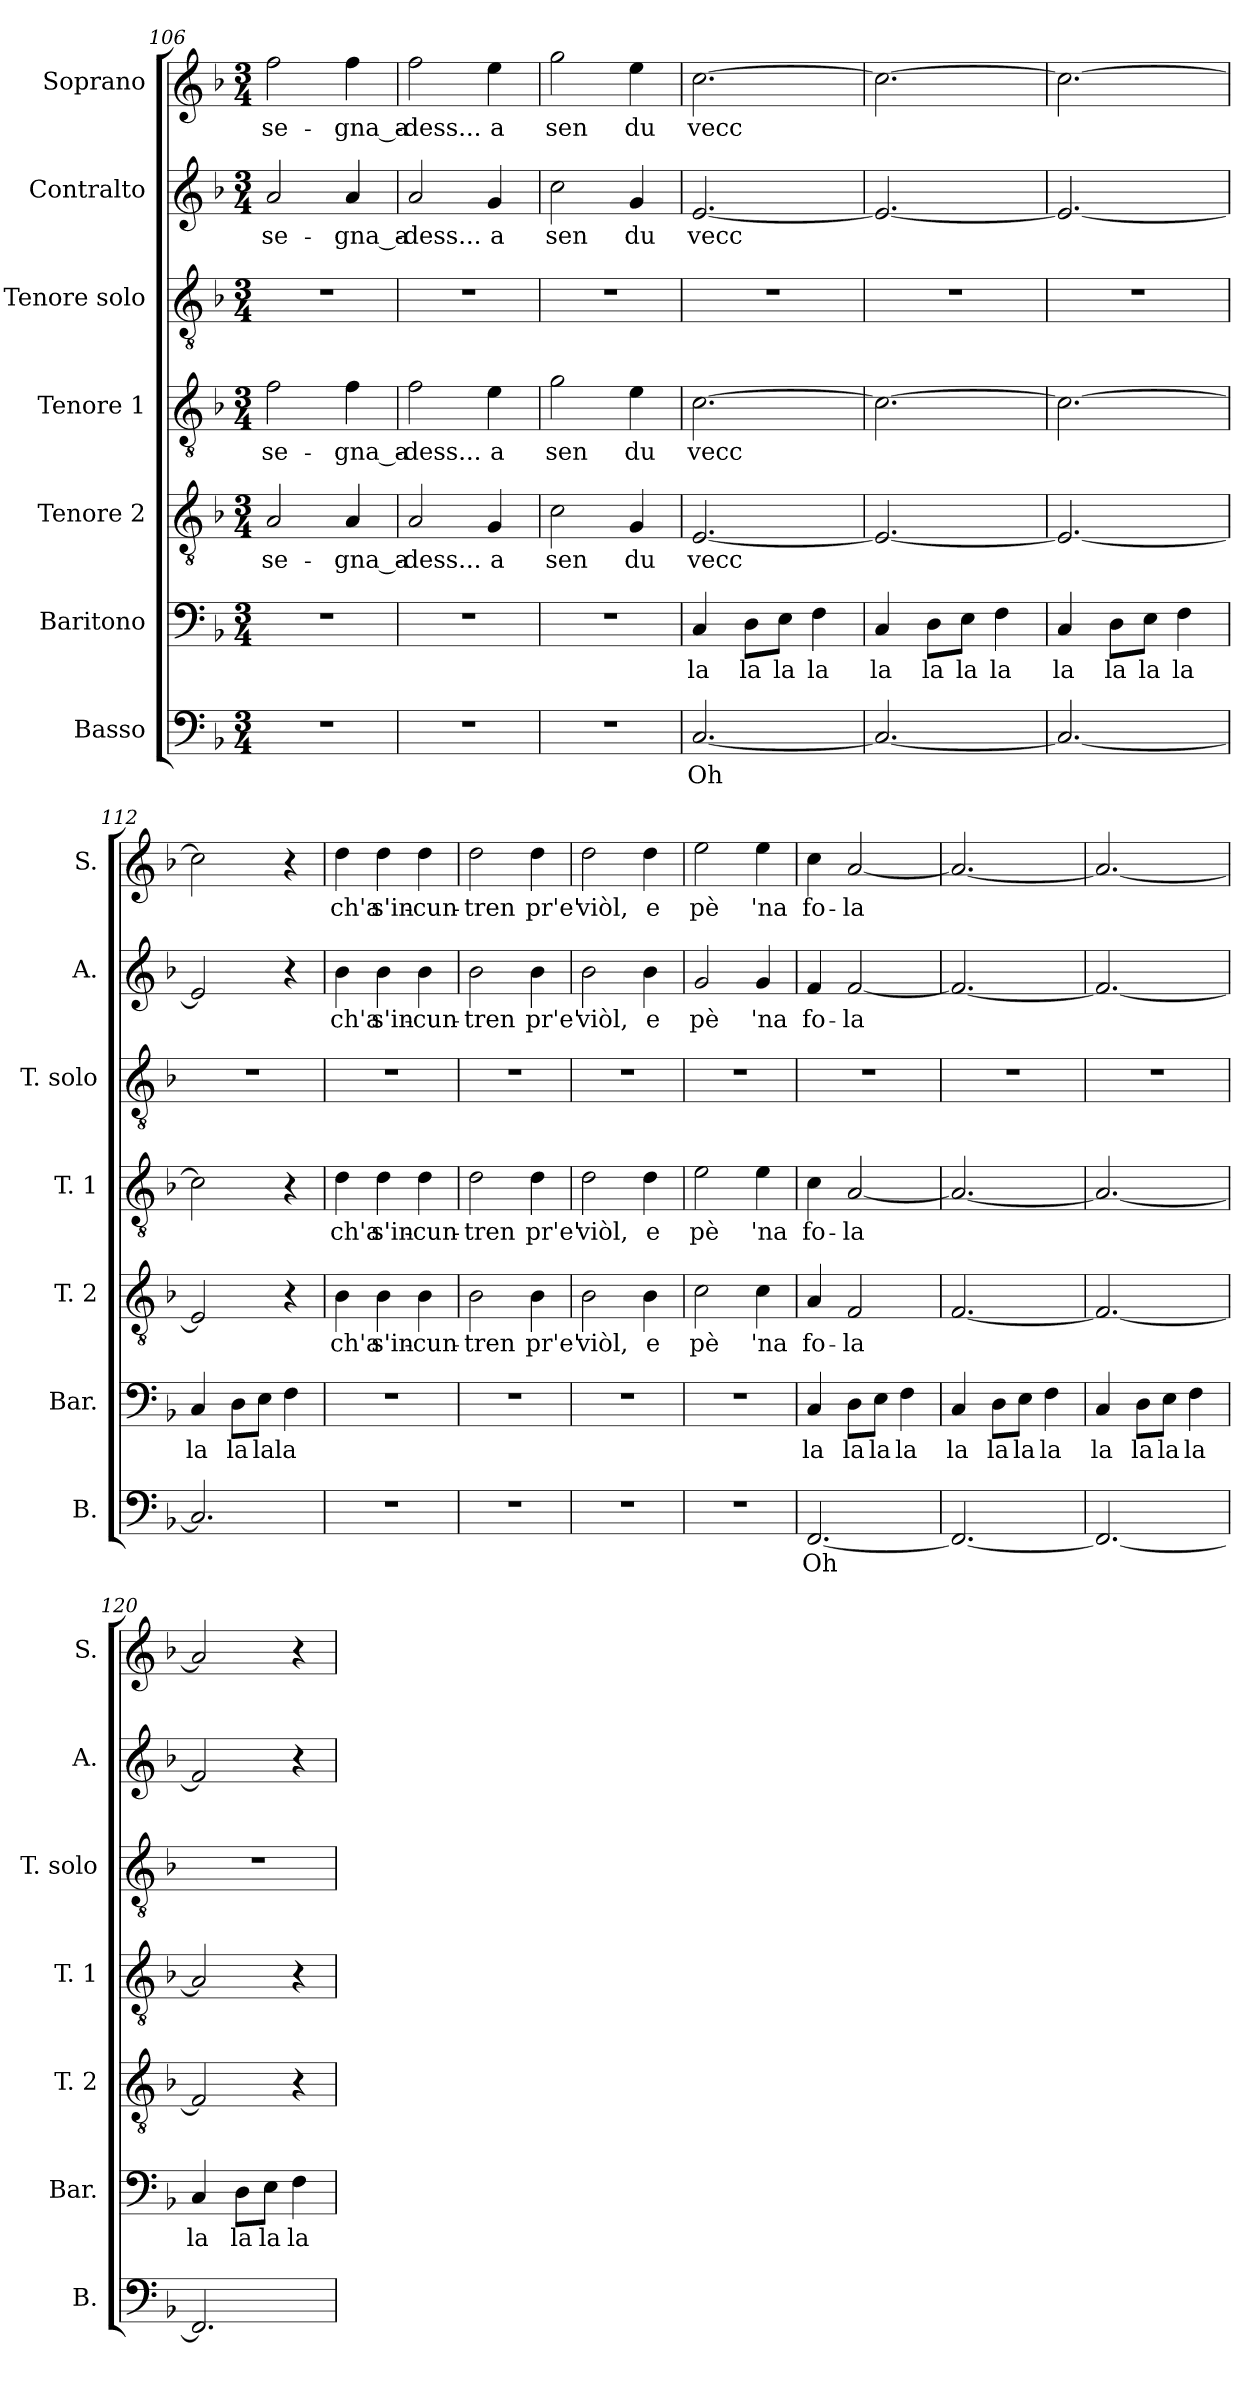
**kern	**text	**kern	**text	**kern	**text	**kern	**text	**kern	**kern	**text	**kern	**text
*part7	*part7	*part6	*part6	*part5	*part5	*part4	*part4	*part3	*part2	*part2	*part1	*part1
*staff7	*staff7	*staff6	*staff6	*staff5	*staff5	*staff4	*staff4	*staff3	*staff2	*staff2	*staff1	*staff1
*I"Basso	*	*I"Baritono	*	*I"Tenore 2	*	*I"Tenore 1	*	*I"Tenore solo	*I"Contralto	*	*I"Soprano	*
*I'B.	*	*I'Bar.	*	*I'T. 2	*	*I'T. 1	*	*I'T. solo	*I'A.	*	*I'S.	*
*clefF4	*	*clefF4	*	*clefGv2	*	*clefGv2	*	*clefGv2	*clefG2	*	*clefG2	*
*k[b-]	*	*k[b-]	*	*k[b-]	*	*k[b-]	*	*k[b-]	*k[b-]	*	*k[b-]	*
*M3/4	*	*M3/4	*	*M3/4	*	*M3/4	*	*M3/4	*M3/4	*	*M3/4	*
=106	=106	=106	=106	=106	=106	=106	=106	=106	=106	=106	=106	=106
!	!	!	!	!	!LO:LY:b	!	!LO:LY:b	!	!	!LO:LY:b	!	!LO:LY:b
2.r	.	2.r	.	2A/	se-	2f\	se-	2.r	2a/	se-	2ff\	se-
!	!	!	!	!	!LO:LY:b	!	!LO:LY:b	!	!	!LO:LY:b	!	!LO:LY:b
.	.	.	.	4A/	-gna_a-	4f\	-gna_a-	.	4a/	-gna_a-	4ff\	-gna_a-
=107	=107	=107	=107	=107	=107	=107	=107	=107	=107	=107	=107	=107
!	!	!	!	!	!LO:LY:b	!	!LO:LY:b	!	!	!LO:LY:b	!	!LO:LY:b
2.r	.	2.r	.	2A/	-dess...	2f\	-dess...	2.r	2a/	-dess...	2ff\	-dess...
!	!	!	!	!	!LO:LY:b	!	!LO:LY:b	!	!	!LO:LY:b	!	!LO:LY:b
.	.	.	.	4G/	a	4e\	a	.	4g/	a	4ee\	a
=108	=108	=108	=108	=108	=108	=108	=108	=108	=108	=108	=108	=108
!	!	!	!	!	!LO:LY:b	!	!LO:LY:b	!	!	!LO:LY:b	!	!LO:LY:b
2.r	.	2.r	.	2c\	sen	2g\	sen	2.r	2cc\	sen	2gg\	sen
!	!	!	!	!	!LO:LY:b	!	!LO:LY:b	!	!	!LO:LY:b	!	!LO:LY:b
.	.	.	.	4G/	du	4e\	du	.	4g/	du	4ee\	du
=109	=109	=109	=109	=109	=109	=109	=109	=109	=109	=109	=109	=109
!	!LO:LY:b	!	!LO:LY:b	!	!LO:LY:b	!	!LO:LY:b	!	!	!LO:LY:b	!	!LO:LY:b
[2.C/	Oh	4C/	la	[2.E/	vecc	[2.c\	vecc	2.r	[2.e/	vecc	[2.cc\	vecc
!	!	!	!LO:LY:b	!	!	!	!	!	!	!	!	!
.	.	8D\L	la	.	.	.	.	.	.	.	.	.
!	!	!	!LO:LY:b	!	!	!	!	!	!	!	!	!
.	.	8E\J	la	.	.	.	.	.	.	.	.	.
!	!	!	!LO:LY:b	!	!	!	!	!	!	!	!	!
.	.	4F\	la	.	.	.	.	.	.	.	.	.
!!LO:LB:g=z
=110	=110	=110	=110	=110	=110	=110	=110	=110	=110	=110	=110	=110
!	!	!	!LO:LY:b	!	!	!	!	!	!	!	!	!
2.C/_	.	4C/	la	2.E/_	.	2.c\_	.	2.r	2.e/_	.	2.cc\_	.
!	!	!	!LO:LY:b	!	!	!	!	!	!	!	!	!
.	.	8D\L	la	.	.	.	.	.	.	.	.	.
!	!	!	!LO:LY:b	!	!	!	!	!	!	!	!	!
.	.	8E\J	la	.	.	.	.	.	.	.	.	.
!	!	!	!LO:LY:b	!	!	!	!	!	!	!	!	!
.	.	4F\	la	.	.	.	.	.	.	.	.	.
=111	=111	=111	=111	=111	=111	=111	=111	=111	=111	=111	=111	=111
!	!	!	!LO:LY:b	!	!	!	!	!	!	!	!	!
2.C/_	.	4C/	la	2.E/_	.	2.c\_	.	2.r	2.e/_	.	2.cc\_	.
!	!	!	!LO:LY:b	!	!	!	!	!	!	!	!	!
.	.	8D\L	la	.	.	.	.	.	.	.	.	.
!	!	!	!LO:LY:b	!	!	!	!	!	!	!	!	!
.	.	8E\J	la	.	.	.	.	.	.	.	.	.
!	!	!	!LO:LY:b	!	!	!	!	!	!	!	!	!
.	.	4F\	la	.	.	.	.	.	.	.	.	.
=112	=112	=112	=112	=112	=112	=112	=112	=112	=112	=112	=112	=112
!	!	!	!LO:LY:b	!	!	!	!	!	!	!	!	!
2.C/]	.	4C/	la	2E/]	.	2c\]	.	2.r	2e/]	.	2cc\]	.
!	!	!	!LO:LY:b	!	!	!	!	!	!	!	!	!
.	.	8D\L	la	.	.	.	.	.	.	.	.	.
!	!	!	!LO:LY:b	!	!	!	!	!	!	!	!	!
.	.	8E\J	la	.	.	.	.	.	.	.	.	.
!	!	!	!LO:LY:b	!	!	!	!	!	!	!	!	!
.	.	4F\	la	4r	.	4r	.	.	4r	.	4r	.
=113	=113	=113	=113	=113	=113	=113	=113	=113	=113	=113	=113	=113
!	!	!	!	!	!LO:LY:b	!	!LO:LY:b	!	!	!LO:LY:b	!	!LO:LY:b
2.r	.	2.r	.	4B-\	ch'a	4d\	ch'a	2.r	4b-\	ch'a	4dd\	ch'a
!	!	!	!	!	!LO:LY:b	!	!LO:LY:b	!	!	!LO:LY:b	!	!LO:LY:b
.	.	.	.	4B-\	s'in-	4d\	s'in-	.	4b-\	s'in-	4dd\	s'in-
!	!	!	!	!	!LO:LY:b	!	!LO:LY:b	!	!	!LO:LY:b	!	!LO:LY:b
.	.	.	.	4B-\	-cun-	4d\	-cun-	.	4b-\	-cun-	4dd\	-cun-
=114	=114	=114	=114	=114	=114	=114	=114	=114	=114	=114	=114	=114
!	!	!	!	!	!LO:LY:b	!	!LO:LY:b	!	!	!LO:LY:b	!	!LO:LY:b
2.r	.	2.r	.	2B-\	-tren	2d\	-tren	2.r	2b-\	-tren	2dd\	-tren
!	!	!	!	!	!LO:LY:b	!	!LO:LY:b	!	!	!LO:LY:b	!	!LO:LY:b
.	.	.	.	4B-\	pr'e'	4d\	pr'e'	.	4b-\	pr'e'	4dd\	pr'e'
=115	=115	=115	=115	=115	=115	=115	=115	=115	=115	=115	=115	=115
!	!	!	!	!	!LO:LY:b	!	!LO:LY:b	!	!	!LO:LY:b	!	!LO:LY:b
2.r	.	2.r	.	2B-\	viòl,	2d\	viòl,	2.r	2b-\	viòl,	2dd\	viòl,
!	!	!	!	!	!LO:LY:b	!	!LO:LY:b	!	!	!LO:LY:b	!	!LO:LY:b
.	.	.	.	4B-\	e	4d\	e	.	4b-\	e	4dd\	e
=116	=116	=116	=116	=116	=116	=116	=116	=116	=116	=116	=116	=116
!	!	!	!	!	!LO:LY:b	!	!LO:LY:b	!	!	!LO:LY:b	!	!LO:LY:b
2.r	.	2.r	.	2c\	pè	2e\	pè	2.r	2g/	pè	2ee\	pè
!	!	!	!	!	!LO:LY:b	!	!LO:LY:b	!	!	!LO:LY:b	!	!LO:LY:b
.	.	.	.	4c\	'na	4e\	'na	.	4g/	'na	4ee\	'na
=117	=117	=117	=117	=117	=117	=117	=117	=117	=117	=117	=117	=117
!	!LO:LY:b	!	!LO:LY:b	!	!LO:LY:b	!	!LO:LY:b	!	!	!LO:LY:b	!	!LO:LY:b
[2.FF/	Oh	4C/	la	4A/	fo-	4c\	fo-	2.r	4f/	fo-	4cc\	fo-
!	!	!	!LO:LY:b	!	!LO:LY:b	!	!LO:LY:b	!	!	!LO:LY:b	!	!LO:LY:b
.	.	8D\L	la	2F/	-la	[2A/	-la	.	[2f/	-la	[2a/	-la
!	!	!	!LO:LY:b	!	!	!	!	!	!	!	!	!
.	.	8E\J	la	.	.	.	.	.	.	.	.	.
!	!	!	!LO:LY:b	!	!	!	!	!	!	!	!	!
.	.	4F\	la	.	.	.	.	.	.	.	.	.
=118	=118	=118	=118	=118	=118	=118	=118	=118	=118	=118	=118	=118
!	!	!	!LO:LY:b	!	!	!	!	!	!	!	!	!
2.FF/_	.	4C/	la	[2.F/	.	2.A/_	.	2.r	2.f/_	.	2.a/_	.
!	!	!	!LO:LY:b	!	!	!	!	!	!	!	!	!
.	.	8D\L	la	.	.	.	.	.	.	.	.	.
!	!	!	!LO:LY:b	!	!	!	!	!	!	!	!	!
.	.	8E\J	la	.	.	.	.	.	.	.	.	.
!	!	!	!LO:LY:b	!	!	!	!	!	!	!	!	!
.	.	4F\	la	.	.	.	.	.	.	.	.	.
!!LO:PB:g=z
=119	=119	=119	=119	=119	=119	=119	=119	=119	=119	=119	=119	=119
!	!	!	!LO:LY:b	!	!	!	!	!	!	!	!	!
2.FF/_	.	4C/	la	2.F/_	.	2.A/_	.	2.r	2.f/_	.	2.a/_	.
!	!	!	!LO:LY:b	!	!	!	!	!	!	!	!	!
.	.	8D\L	la	.	.	.	.	.	.	.	.	.
!	!	!	!LO:LY:b	!	!	!	!	!	!	!	!	!
.	.	8E\J	la	.	.	.	.	.	.	.	.	.
!	!	!	!LO:LY:b	!	!	!	!	!	!	!	!	!
.	.	4F\	la	.	.	.	.	.	.	.	.	.
=120	=120	=120	=120	=120	=120	=120	=120	=120	=120	=120	=120	=120
!	!	!	!LO:LY:b	!	!	!	!	!	!	!	!	!
2.FF/]	.	4C/	la	2F/]	.	2A/]	.	2.r	2f/]	.	2a/]	.
!	!	!	!LO:LY:b	!	!	!	!	!	!	!	!	!
.	.	8D\L	la	.	.	.	.	.	.	.	.	.
!	!	!	!LO:LY:b	!	!	!	!	!	!	!	!	!
.	.	8E\J	la	.	.	.	.	.	.	.	.	.
!	!	!	!LO:LY:b	!	!	!	!	!	!	!	!	!
.	.	4F\	la	4r	.	4r	.	.	4r	.	4r	.
=	=	=	=	=	=	=	=	=	=	=	=	=
*-	*-	*-	*-	*-	*-	*-	*-	*-	*-	*-	*-	*-
